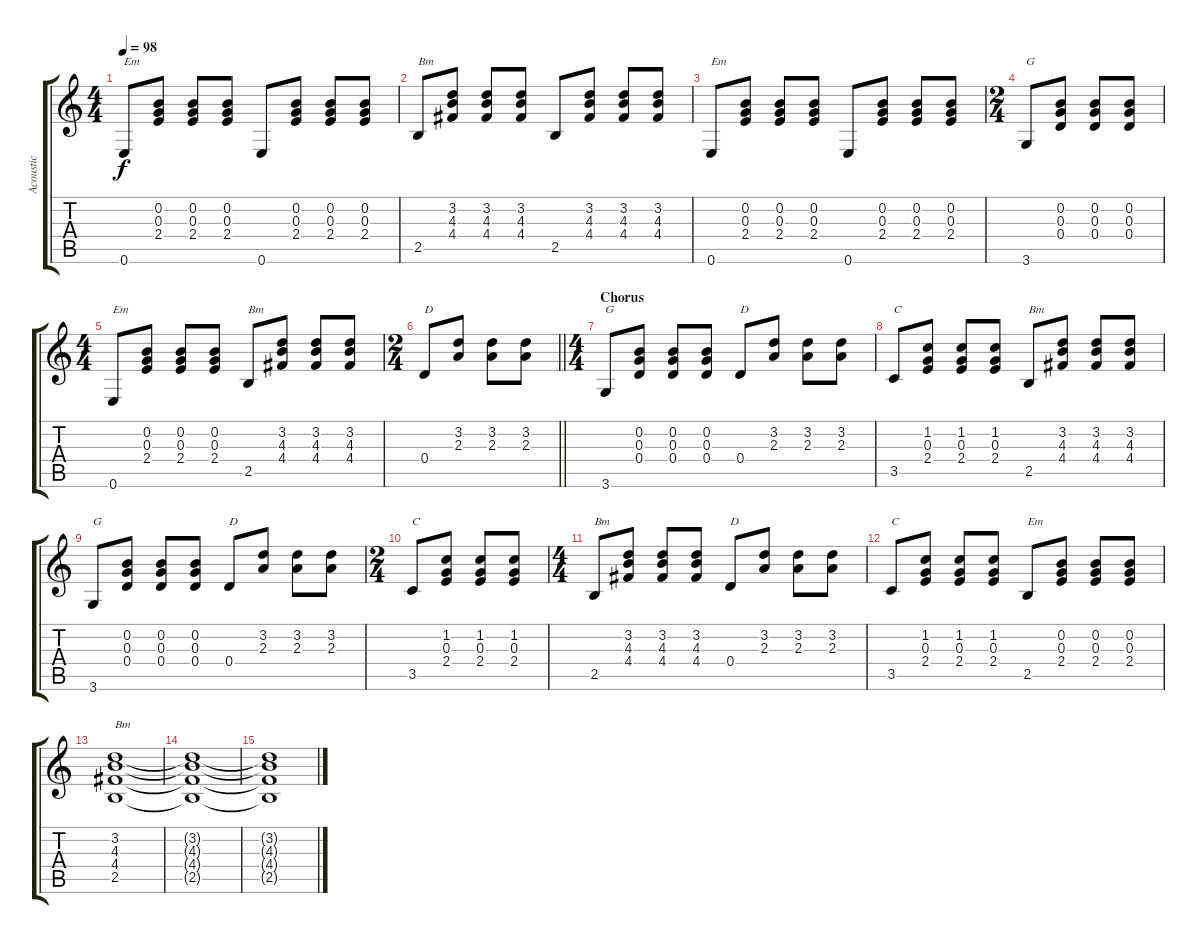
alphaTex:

\track ("Acoustic" "Acoustic") {instrument acousticguitarsteel}
\staff {score tabs}
\tuning (E4 B3 G3 D3 A2 E2) {hide}
\ts (4 4)
\tempo 98
\clef g2
\ks c
0.6.8{txt "Em" dy f} (0.2 0.3 2.4).8 (0.2 0.3 2.4).8 (0.2 0.3 2.4).8 0.6.8 (0.2 0.3 2.4).8 (0.2 0.3 2.4).8 (0.2 0.3 2.4).8 |
2.5.8{txt "Bm"} (3.2 4.3 4.4).8 (3.2 4.3 4.4).8 (3.2 4.3 4.4).8 2.5.8 (3.2 4.3 4.4).8 (3.2 4.3 4.4).8 (3.2 4.3 4.4).8 |
0.6.8{txt "Em"} (0.2 0.3 2.4).8 (0.2 0.3 2.4).8 (0.2 0.3 2.4).8 0.6.8 (0.2 0.3 2.4).8 (0.2 0.3 2.4).8 (0.2 0.3 2.4).8 |
\ts (2 4)
3.6.8{txt "G"} (0.2 0.3 0.4).8 (0.2 0.3 0.4).8 (0.2 0.3 0.4).8 |
\ts (4 4)
0.6.8{txt "Em"} (0.2 0.3 2.4).8 (0.2 0.3 2.4).8 (0.2 0.3 2.4).8 2.5.8{txt "Bm"} (3.2 4.3 4.4).8 (3.2 4.3 4.4).8 (3.2 4.3 4.4).8 |
\ts (2 4)
\barLineRight lightlight
0.4.8{txt "D"} (3.2 2.3).8 (3.2 2.3).8 (3.2 2.3).8 |
\ts (4 4)
\section ("" "Chorus")
3.6.8{txt "G"} (0.2 0.3 0.4).8 (0.2 0.3 0.4).8 (0.2 0.3 0.4).8 0.4.8{txt "D"} (3.2 2.3).8 (3.2 2.3).8 (3.2 2.3).8 |
3.5.8{txt "C"} (1.2 0.3 2.4).8 (1.2 0.3 2.4).8 (1.2 0.3 2.4).8 2.5.8{txt "Bm"} (3.2 4.3 4.4).8 (3.2 4.3 4.4).8 (3.2 4.3 4.4).8 |
3.6.8{txt "G"} (0.2 0.3 0.4).8 (0.2 0.3 0.4).8 (0.2 0.3 0.4).8 0.4.8{txt "D"} (3.2 2.3).8 (3.2 2.3).8 (3.2 2.3).8 |
\ts (2 4)
3.5.8{txt "C"} (1.2 0.3 2.4).8 (1.2 0.3 2.4).8 (1.2 0.3 2.4).8 |
\ts (4 4)
2.5.8{txt "Bm"} (3.2 4.3 4.4).8 (3.2 4.3 4.4).8 (3.2 4.3 4.4).8 0.4.8{txt "D"} (3.2 2.3).8 (3.2 2.3).8 (3.2 2.3).8 |
3.5.8{txt "C"} (1.2 0.3 2.4).8 (1.2 0.3 2.4).8 (1.2 0.3 2.4).8 2.5.8{txt "Em"} (0.2 0.3 2.4).8 (0.2 0.3 2.4).8 (0.2 0.3 2.4).8 |
(3.2 4.3 4.4 2.5).1{txt "Bm"} |
(3.2{t} 4.3{t} 4.4{t} 2.5{t}).1 |
(3.2{t} 4.3{t} 4.4{t} 2.5{t}).1
